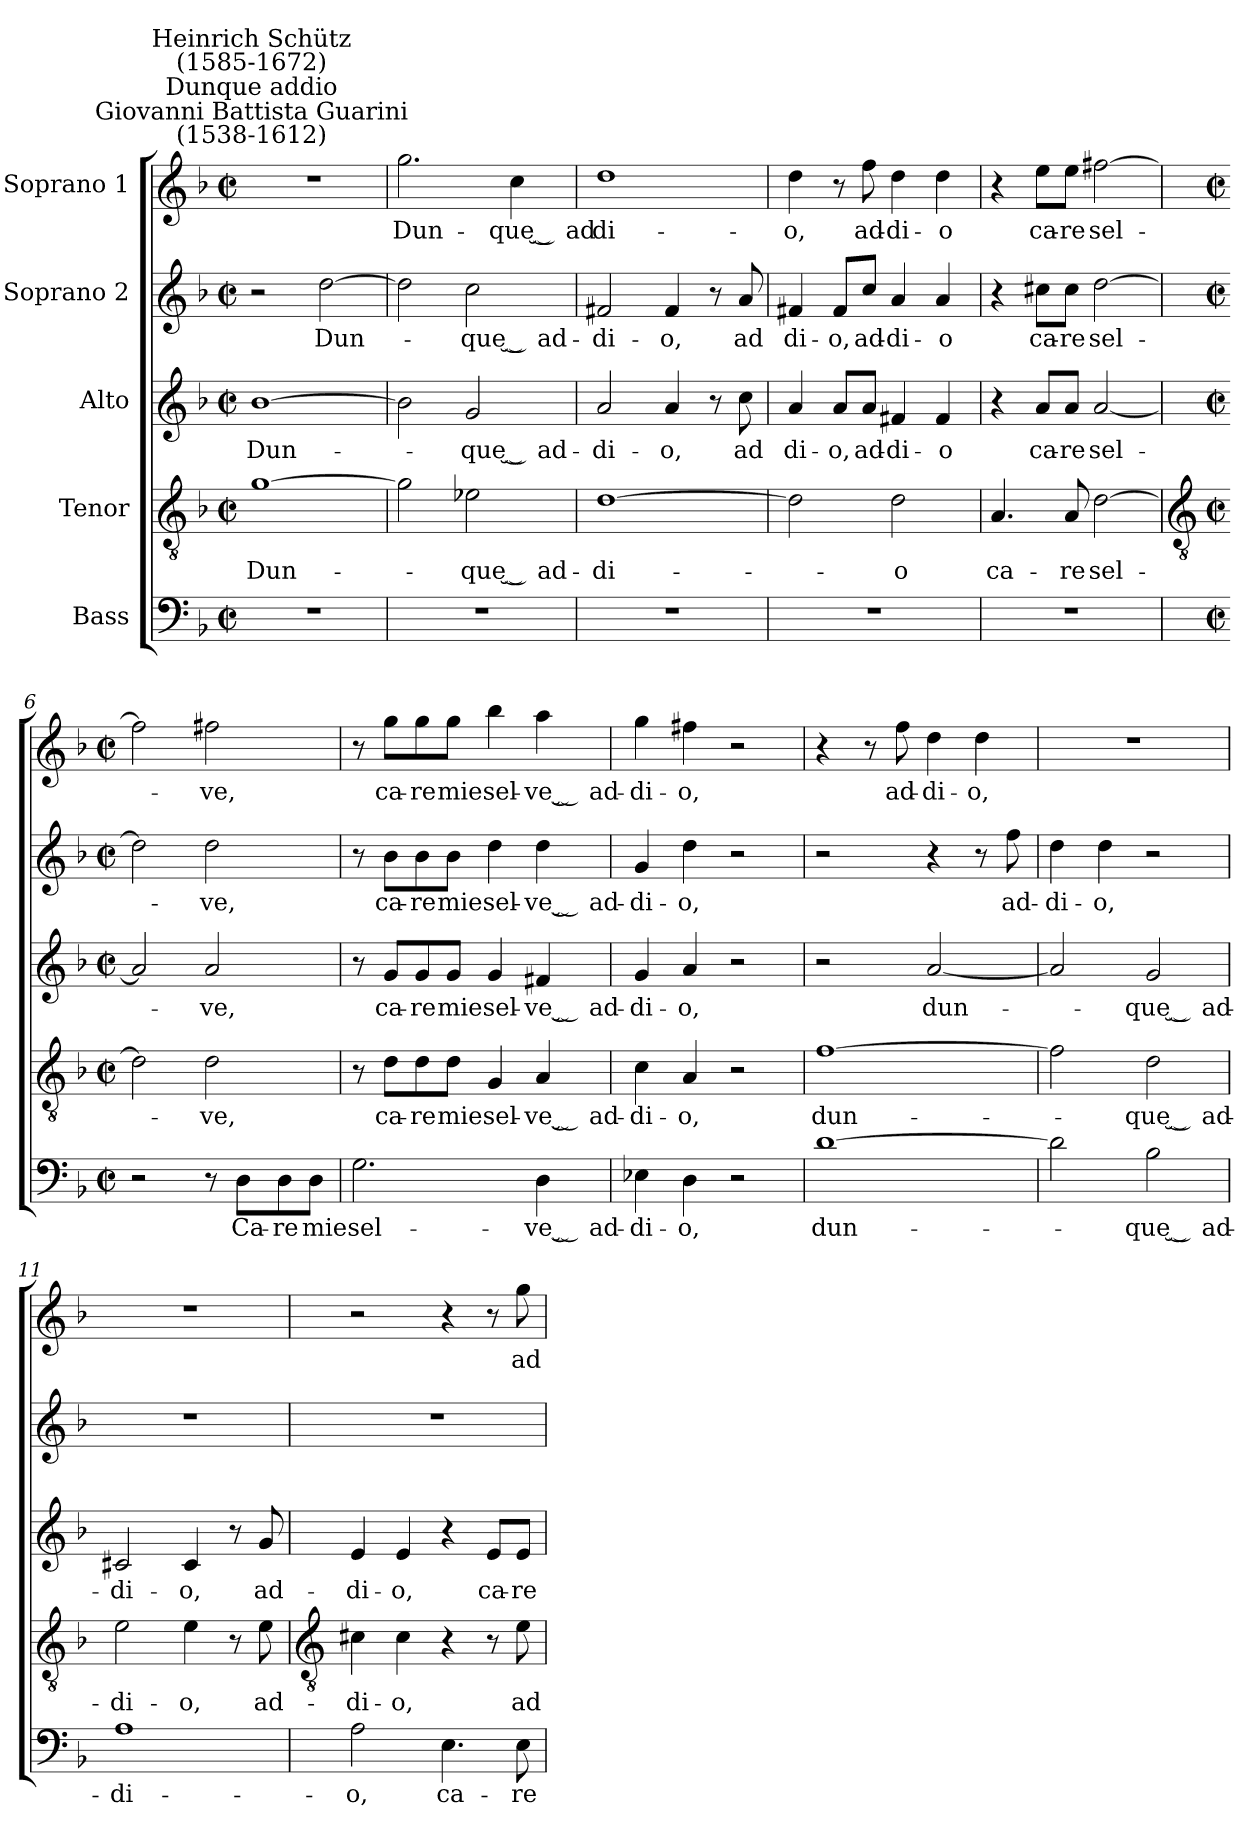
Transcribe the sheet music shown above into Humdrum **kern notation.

**kern	**text	**kern	**text	**kern	**text	**kern	**text	**kern	**text
*part5	*part5	*part4	*part4	*part3	*part3	*part2	*part2	*part1	*part1
*staff5	*staff5	*staff4	*staff4	*staff3	*staff3	*staff2	*staff2	*staff1	*staff1
*I"Bass	*	*I"Tenor	*	*I"Alto	*	*I"Soprano 2	*	*I"Soprano 1	*
*clefF4	*	*clefGv2	*	*clefG2	*	*clefG2	*	*clefG2	*
*k[b-]	*	*k[b-]	*	*k[b-]	*	*k[b-]	*	*k[b-]	*
*F:	*	*F:	*	*F:	*	*F:	*	*F:	*
*M2/2	*	*M2/2	*	*M2/2	*	*M2/2	*	*M2/2	*
*met(c|)	*	*met(c|)	*	*met(c|)	*	*met(c|)	*	*met(c|)	*
=1	=1	=1	=1	=1	=1	=1	=1	=1	=1
!	!	!	!	!	!	!	!	!LO:TX:a:cj:t=Giovanni Battista Guarini\n(1538-1612)	!
!	!	!	!	!	!	!	!	!LO:TX:a:cj:t=Dunque addio	!
!	!	!	!	!	!	!	!	!LO:TX:a:cj:t=Heinrich Schütz\n(1585-1672)	!
!	!	!	!LO:LY:b	!	!LO:LY:b	!	!	!	!
1r	.	[1g	Dun-	[1b-	Dun-	2r	.	1r	.
!	!	!	!	!	!	!	!LO:LY:b	!	!
.	.	.	.	.	.	[2dd	Dun-	.	.
=2	=2	=2	=2	=2	=2	=2	=2	=2	=2
!	!	!	!	!	!	!	!	!	!LO:LY:b
1r	.	2g]	.	2b-]	.	2dd]	.	2.gg	Dun-
!	!	!	!LO:LY:b	!	!LO:LY:b	!	!LO:LY:b	!	!
.	.	2e-X	que ̮ ad-	2g	que ̮ ad-	2cc	que ̮ ad-	.	.
!	!	!	!	!	!	!	!	!	!LO:LY:b
.	.	.	.	.	.	.	.	4cc	-que ̮ ad-
=3	=3	=3	=3	=3	=3	=3	=3	=3	=3
!	!	!	!LO:LY:b	!	!LO:LY:b	!	!LO:LY:b	!	!LO:LY:b
1r	.	[1d	-di-	2a	-di-	2f#X	-di-	1dd	-di-
!	!	!	!	!	!LO:LY:b	!	!LO:LY:b	!	!
.	.	.	.	4a	-o,	4f#	-o,	.	.
.	.	.	.	8r	.	8r	.	.	.
!	!	!	!	!	!LO:LY:b	!	!LO:LY:b	!	!
.	.	.	.	8cc	ad	8a	ad	.	.
=4	=4	=4	=4	=4	=4	=4	=4	=4	=4
!	!	!	!	!	!LO:LY:b	!	!LO:LY:b	!	!LO:LY:b
1r	.	2d]	.	4a	di-	4f#X	di-	4dd	-o,
!	!	!	!	!	!LO:LY:b	!	!LO:LY:b	!	!
.	.	.	.	8a/L	-o,	8f#/L	-o,	8r	.
!	!	!	!	!	!LO:LY:b	!	!LO:LY:b	!	!LO:LY:b
.	.	.	.	8a/J	ad-	8cc/J	ad-	8ff	ad-
!	!	!	!LO:LY:b	!	!LO:LY:b	!	!LO:LY:b	!	!LO:LY:b
.	.	2d	o	4f#X	-di-	4a	-di-	4dd	-di-
!	!	!	!	!	!LO:LY:b	!	!LO:LY:b	!	!LO:LY:b
.	.	.	.	4f#	-o	4a	-o	4dd	-o
=5	=5	=5	=5	=5	=5	=5	=5	=5	=5
!	!	!	!LO:LY:b	!	!	!	!	!	!
1r	.	4.A	ca-	4r	.	4r	.	4r	.
!	!	!	!	!	!LO:LY:b	!	!LO:LY:b	!	!LO:LY:b
.	.	.	.	8a/L	ca-	8cc#X\L	ca-	8ee\L	ca-
!	!	!	!LO:LY:b	!	!LO:LY:b	!	!LO:LY:b	!	!LO:LY:b
.	.	8A	-re	8a/J	-re	8cc#\J	-re	8ee\J	-re
!	!	!	!LO:LY:b	!	!LO:LY:b	!	!LO:LY:b	!	!LO:LY:b
.	.	[2d	sel-	[2a	sel-	[2dd	sel-	[2ff#X	sel-
!!LO:LB:g=z
=6	=6	=6	=6	=6	=6	=6	=6	=6	=6
*	*	*clefGv2	*	*	*	*	*	*	*
*M2/2	*	*M2/2	*	*M2/2	*	*M2/2	*	*M2/2	*
*met(c|)	*	*met(c|)	*	*met(c|)	*	*met(c|)	*	*met(c|)	*
2r	.	2d]	.	2a]	.	2dd]	.	2ff#]	.
!	!	!	!LO:LY:b	!	!LO:LY:b	!	!LO:LY:b	!	!LO:LY:b
8r	.	2d	ve,	2a	ve,	2dd	ve,	2ff#	ve,
!	!LO:LY:b	!	!	!	!	!	!	!	!
8D\L	Ca-	.	.	.	.	.	.	.	.
!	!LO:LY:b	!	!	!	!	!	!	!	!
8D\	-re	.	.	.	.	.	.	.	.
!	!LO:LY:b	!	!	!	!	!	!	!	!
8D\J	mie	.	.	.	.	.	.	.	.
=7	=7	=7	=7	=7	=7	=7	=7	=7	=7
!	!LO:LY:b	!	!	!	!	!	!	!	!
2.G	sel-	8r	.	8r	.	8r	.	8r	.
!	!	!	!LO:LY:b	!	!LO:LY:b	!	!LO:LY:b	!	!LO:LY:b
.	.	8d\L	ca-	8g/L	ca-	8b-\L	ca-	8gg\L	ca-
!	!	!	!LO:LY:b	!	!LO:LY:b	!	!LO:LY:b	!	!LO:LY:b
.	.	8d\	-re	8g/	-re	8b-\	-re	8gg\	-re
!	!	!	!LO:LY:b	!	!LO:LY:b	!	!LO:LY:b	!	!LO:LY:b
.	.	8d\J	mie	8g/J	mie	8b-\J	mie	8gg\J	mie
!	!	!	!LO:LY:b	!	!LO:LY:b	!	!LO:LY:b	!	!LO:LY:b
.	.	4G	sel-	4g	sel-	4dd	sel-	4bb-	sel-
!	!LO:LY:b	!	!LO:LY:b	!	!LO:LY:b	!	!LO:LY:b	!	!LO:LY:b
4D	-ve ̮ ad-	4A	-ve ̮ ad-	4f#X	-ve ̮ ad-	4dd	-ve ̮ ad-	4aa	-ve ̮ ad-
=8	=8	=8	=8	=8	=8	=8	=8	=8	=8
!	!LO:LY:b	!	!LO:LY:b	!	!LO:LY:b	!	!LO:LY:b	!	!LO:LY:b
4E-X	-di-	4c	-di-	4g	-di-	4g	-di-	4gg	-di-
!	!LO:LY:b	!	!LO:LY:b	!	!LO:LY:b	!	!LO:LY:b	!	!LO:LY:b
4D	-o,	4A	-o,	4a	-o,	4dd	-o,	4ff#X	-o,
2r	.	2r	.	2r	.	2r	.	2r	.
=9	=9	=9	=9	=9	=9	=9	=9	=9	=9
!	!LO:LY:b	!	!LO:LY:b	!	!	!	!	!	!
[1d	dun-	[1f	dun-	2r	.	2r	.	4r	.
.	.	.	.	.	.	.	.	8r	.
!	!	!	!	!	!	!	!	!	!LO:LY:b
.	.	.	.	.	.	.	.	8ff	ad-
!	!	!	!	!	!LO:LY:b	!	!	!	!LO:LY:b
.	.	.	.	[2a	dun-	4r	.	4dd	-di-
!	!	!	!	!	!	!	!	!	!LO:LY:b
.	.	.	.	.	.	8r	.	4dd	-o,
!	!	!	!	!	!	!	!LO:LY:b	!	!
.	.	.	.	.	.	8ff	ad-	.	.
=10	=10	=10	=10	=10	=10	=10	=10	=10	=10
!	!	!	!	!	!	!	!LO:LY:b	!	!
2d]	.	2f]	.	2a]	.	4dd	-di-	1r	.
!	!	!	!	!	!	!	!LO:LY:b	!	!
.	.	.	.	.	.	4dd	-o,	.	.
!	!LO:LY:b	!	!LO:LY:b	!	!LO:LY:b	!	!	!	!
2B-	que ̮ ad-	2d	que ̮ ad-	2g	que ̮ ad-	2r	.	.	.
=11	=11	=11	=11	=11	=11	=11	=11	=11	=11
!	!LO:LY:b	!	!LO:LY:b	!	!LO:LY:b	!	!	!	!
1A	-di-	2e	-di-	2c#X	-di-	1r	.	1r	.
!	!	!	!LO:LY:b	!	!LO:LY:b	!	!	!	!
.	.	4e	-o,	4c#	-o,	.	.	.	.
.	.	8r	.	8r	.	.	.	.	.
!	!	!	!LO:LY:b	!	!LO:LY:b	!	!	!	!
.	.	8e	ad-	8g	ad-	.	.	.	.
!!LO:LB:g=z
=12	=12	=12	=12	=12	=12	=12	=12	=12	=12
*	*	*clefGv2	*	*	*	*	*	*	*
!	!LO:LY:b	!	!LO:LY:b	!	!LO:LY:b	!	!	!	!
2A	-o,	4c#X	-di-	4e	-di-	1r	.	2r	.
!	!	!	!LO:LY:b	!	!LO:LY:b	!	!	!	!
.	.	4c#	-o,	4e	-o,	.	.	.	.
!	!LO:LY:b	!	!	!	!	!	!	!	!
4.E	ca-	4r	.	4r	.	.	.	4r	.
!	!	!	!	!	!LO:LY:b	!	!	!	!
.	.	8r	.	8e/L	ca-	.	.	8r	.
!	!LO:LY:b	!	!LO:LY:b	!	!LO:LY:b	!	!	!	!LO:LY:b
8E	-re	8e	ad-	8e/J	-re	.	.	8gg	ad-
=	=	=	=	=	=	=	=	=	=
*-	*-	*-	*-	*-	*-	*-	*-	*-	*-
